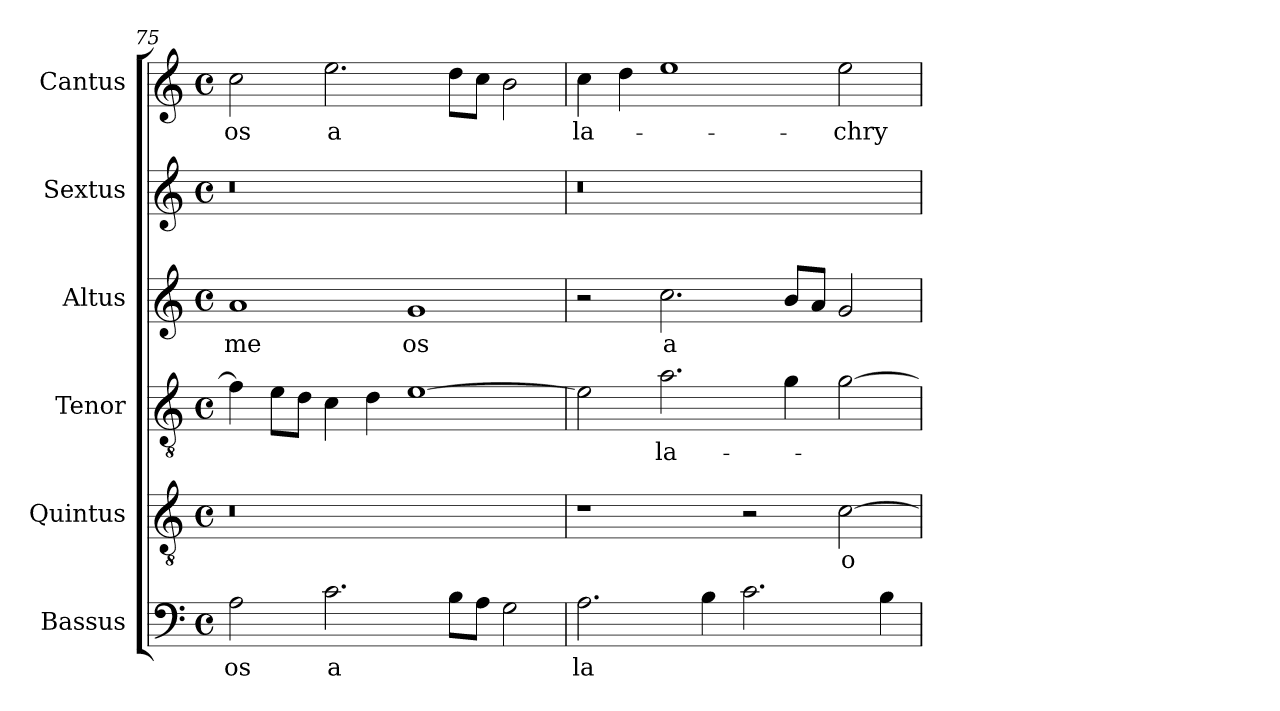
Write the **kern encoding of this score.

**kern	**text	**kern	**text	**kern	**text	**kern	**text	**kern	**kern	**text
*part6	*part6	*part5	*part5	*part4	*part4	*part3	*part3	*part2	*part1	*part1
*staff6	*staff6	*staff5	*staff5	*staff4	*staff4	*staff3	*staff3	*staff2	*staff1	*staff1
*I"Bassus	*	*I"Quintus	*	*I"Tenor	*	*I"Altus	*	*I"Sextus	*I"Cantus	*
*clefF4	*	*clefGv2	*	*clefGv2	*	*clefG2	*	*clefG2	*clefG2	*
*M4/4	*	*M4/4	*	*M4/4	*	*M4/4	*	*M4/4	*M4/4	*
*met(c)	*	*met(c)	*	*met(c)	*	*met(c)	*	*met(c)	*met(c)	*
=75	=75	=75	=75	=75	=75	=75	=75	=75	=75	=75
!	!LO:LY:b:cj	!	!	!	!	!	!LO:LY:b:cj	!	!	!LO:LY:b:cj
2A\	os	0r	.	4f\]	.	1a	me	0r	2cc\	-os
.	.	.	.	8e\L	.	.	.	.	.	.
.	.	.	.	8d\J	.	.	.	.	.	.
!	!LO:LY:b:cj	!	!	!	!	!	!	!	!	!LO:LY:b:cj
2.c\	a	.	.	4c\	.	.	.	.	2.ee\	a
.	.	.	.	4d\	.	.	.	.	.	.
!	!	!	!	!	!	!	!LO:LY:b:cj	!	!	!
.	.	.	.	[>1e	.	1g	os	.	.	.
8B\L	.	.	.	.	.	.	.	.	8dd\L	.
8A\J	.	.	.	.	.	.	.	.	8cc\J	.
2G\	.	.	.	.	.	.	.	.	2b\	.
=76	=76	=76	=76	=76	=76	=76	=76	=76	=76	=76
!	!LO:LY:b:cj	!	!	!	!	!	!	!	!	!LO:LY:b:cj
2.A\	la	1r	.	2e\]	.	2r	.	0r	4cc\	la-
.	.	.	.	.	.	.	.	.	4dd\	.
!	!	!	!	!	!LO:LY:b:cj	!	!LO:LY:b:cj	!	!	!
.	.	.	.	2.a\	la-	2.cc\	a	.	1ee	.
4B\	.	.	.	.	.	.	.	.	.	.
2.c\	.	2r	.	.	.	.	.	.	.	.
.	.	.	.	4g\	.	8b/L	.	.	.	.
.	.	.	.	.	.	8a/J	.	.	.	.
!	!	!	!LO:LY:b:cj	!	!	!	!	!	!	!LO:LY:b:cj
.	.	[<2c\	o-	[>2g\	.	2g/	.	.	2ee\	-chry-
4B\	.	.	.	.	.	.	.	.	.	.
=	=	=	=	=	=	=	=	=	=	=
*-	*-	*-	*-	*-	*-	*-	*-	*-	*-	*-
